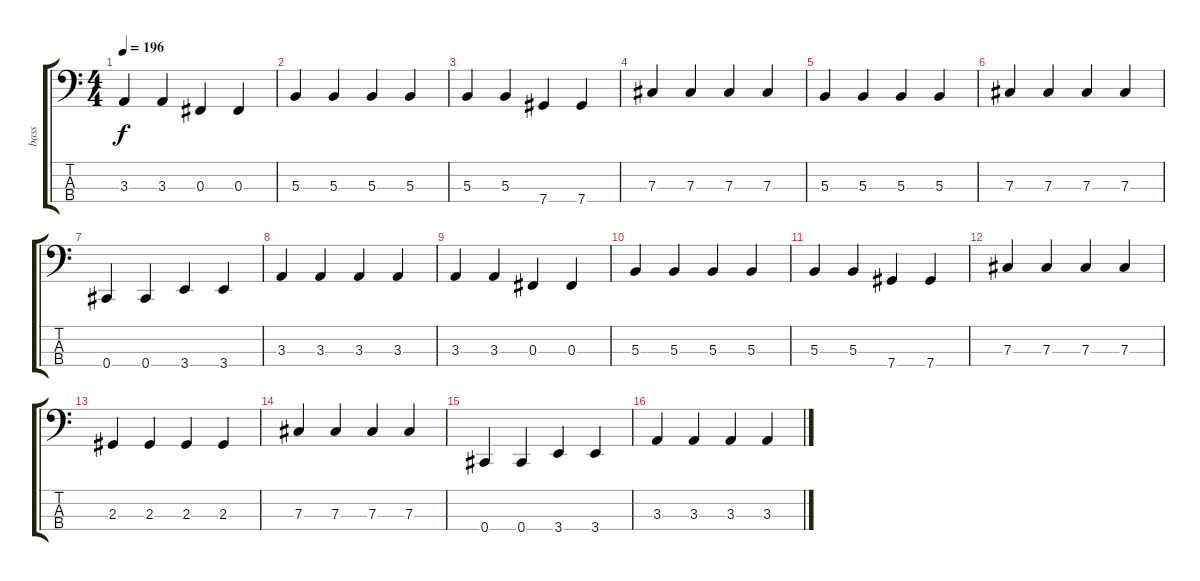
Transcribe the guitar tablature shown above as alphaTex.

\track ("bass" "bass") {instrument electricbasspick}
\staff {score tabs}
\tuning (E2 B1 Gb1 Db1) {hide}
\ts (4 4)
\tempo 196
\clef f4
\ks c
3.3.4{dy f} 3.3.4 0.3.4 0.3.4 |
5.3.4 5.3.4 5.3.4 5.3.4 |
5.3.4 5.3.4 7.4.4 7.4.4 |
7.3.4 7.3.4 7.3.4 7.3.4 |
5.3.4 5.3.4 5.3.4 5.3.4 |
7.3.4 7.3.4 7.3.4 7.3.4 |
0.4.4 0.4.4 3.4.4 3.4.4 |
3.3.4 3.3.4 3.3.4 3.3.4 |
3.3.4 3.3.4 0.3.4 0.3.4 |
5.3.4 5.3.4 5.3.4 5.3.4 |
5.3.4 5.3.4 7.4.4 7.4.4 |
7.3.4 7.3.4 7.3.4 7.3.4 |
2.3.4 2.3.4 2.3.4 2.3.4 |
7.3.4 7.3.4 7.3.4 7.3.4 |
0.4.4 0.4.4 3.4.4 3.4.4 |
3.3.4 3.3.4 3.3.4 3.3.4
